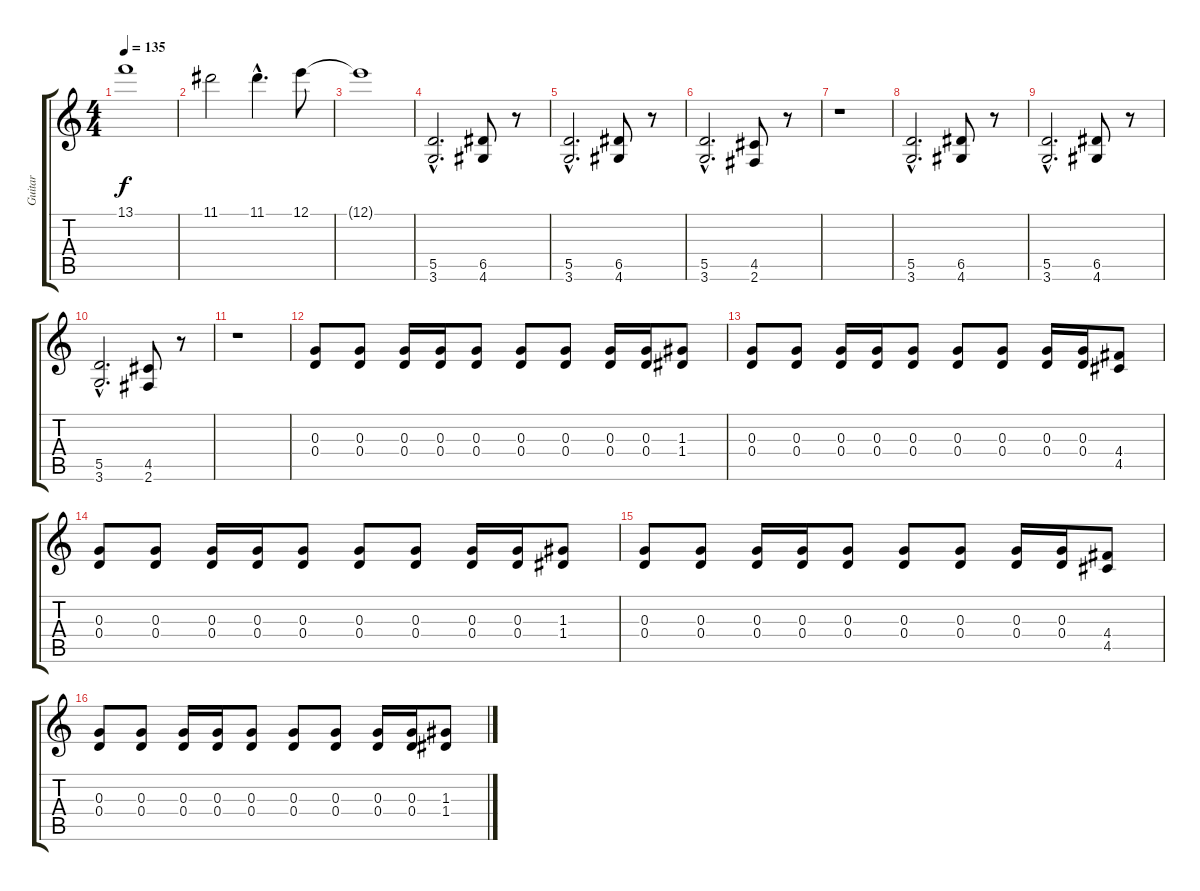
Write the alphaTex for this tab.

\track ("Guitar" "Guitar") {instrument overdrivenguitar}
\staff {score tabs}
\tuning (E4 B3 G3 D3 A2 E2) {hide}
\ts (4 4)
\tempo 135
\clef g2
\ks c
13.1{t}.1{dy f} |
11.1.2 11.1{hac}.4{d} 12.1.8 |
12.1{t}.1 |
(5.5{hac} 3.6{hac}).2{d} (6.5 4.6).8 r.8 |
(5.5{hac} 3.6{hac}).2{d} (6.5 4.6).8 r.8 |
(5.5{hac} 3.6{hac}).2{d} (4.5 2.6).8 r.8 |
r.1 |
(5.5{hac} 3.6{hac}).2{d} (6.5 4.6).8 r.8 |
(5.5{hac} 3.6{hac}).2{d} (6.5 4.6).8 r.8 |
(5.5{hac} 3.6{hac}).2{d} (4.5 2.6).8 r.8 |
r.1 |
(0.3 0.4).8 (0.3 0.4).8 (0.3 0.4).16 (0.3 0.4).16 (0.3 0.4).8 (0.3 0.4).8 (0.3 0.4).8 (0.3 0.4).16 (0.3 0.4).16 (1.3 1.4).8 |
(0.3 0.4).8 (0.3 0.4).8 (0.3 0.4).16 (0.3 0.4).16 (0.3 0.4).8 (0.3 0.4).8 (0.3 0.4).8 (0.3 0.4).16 (0.3 0.4).16 (4.4 4.5).8 |
(0.3 0.4).8 (0.3 0.4).8 (0.3 0.4).16 (0.3 0.4).16 (0.3 0.4).8 (0.3 0.4).8 (0.3 0.4).8 (0.3 0.4).16 (0.3 0.4).16 (1.3 1.4).8 |
(0.3 0.4).8 (0.3 0.4).8 (0.3 0.4).16 (0.3 0.4).16 (0.3 0.4).8 (0.3 0.4).8 (0.3 0.4).8 (0.3 0.4).16 (0.3 0.4).16 (4.4 4.5).8 |
(0.3 0.4).8 (0.3 0.4).8 (0.3 0.4).16 (0.3 0.4).16 (0.3 0.4).8 (0.3 0.4).8 (0.3 0.4).8 (0.3 0.4).16 (0.3 0.4).16 (1.3 1.4).8
